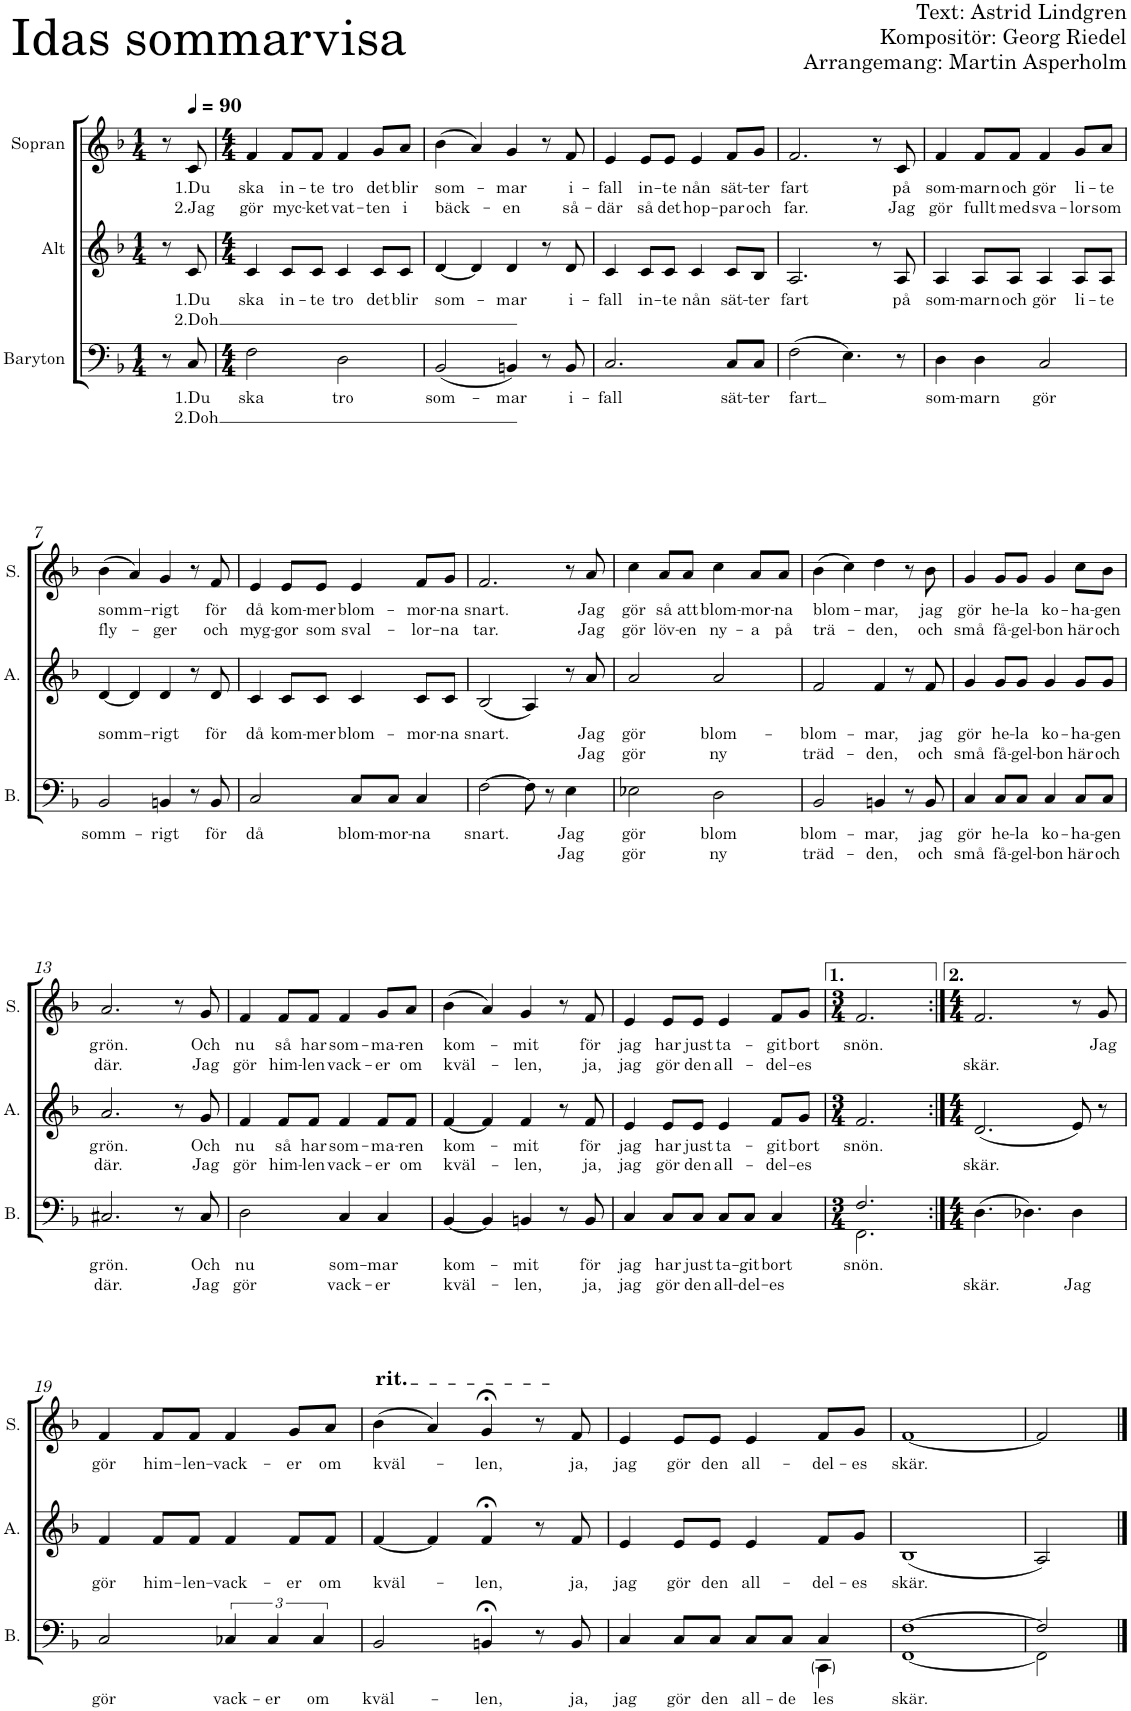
**kern	**text	**text	**kern	**text	**text	**kern	**text	**text
*part3	*part3	*part3	*part2	*part2	*part2	*part1	*part1	*part1
*staff3	*staff3	*staff3	*staff2	*staff2	*staff2	*staff1	*staff1	*staff1
*I"Baryton	*	*	*I"Alt	*	*	*I"Sopran	*	*
*I'B.	*	*	*I'A.	*	*	*I'S.	*	*
*clefF4	*	*	*clefG2	*	*	*clefG2	*	*
*k[b-]	*	*	*k[b-]	*	*	*k[b-]	*	*
*M1/4	*	*	*M1/4	*	*	*M1/4	*	*
=1	=1	=1	=1	=1	=1	=1	=1	=1
8r	.	.	8r	.	.	8r	.	.
*	*	*	*	*	*	*MM90	*	*
!	!LO:LY:b	!LO:LY:b	!	!LO:LY:b	!LO:LY:b	!	!LO:LY:b	!LO:LY:b
8C/	1.Du	2.Doh	8c/	1.Du	2.Doh	8c/	1.Du	2.Jag
=2	=2	=2	=2	=2	=2	=2	=2	=2
*M4/4	*	*	*M4/4	*	*	*M4/4	*	*
!	!LO:LY:b	!	!	!LO:LY:b	!	!	!LO:LY:b	!LO:LY:b
2F\	ska	.	4c/	ska	.	4f/	ska	gör
!	!	!	!	!LO:LY:b	!	!	!LO:LY:b	!LO:LY:b
.	.	.	8c/L	in-	.	8f/L	in-	myc-
!	!	!	!	!LO:LY:b	!	!	!LO:LY:b	!LO:LY:b
.	.	.	8c/J	-te	.	8f/J	-te	-ket
!	!LO:LY:b	!	!	!LO:LY:b	!	!	!LO:LY:b	!LO:LY:b
2D\	tro	.	4c/	tro	.	4f/	tro	vat-
!	!	!	!	!LO:LY:b	!	!	!LO:LY:b	!LO:LY:b
.	.	.	8c/L	det	.	8g/L	det	-ten
!	!	!	!	!LO:LY:b	!	!	!LO:LY:b	!LO:LY:b
.	.	.	8c/J	blir	.	8a/J	blir	i
=3	=3	=3	=3	=3	=3	=3	=3	=3
!	!LO:LY:b	!	!	!LO:LY:b	!	!	!LO:LY:b	!LO:LY:b
(2BB-/	som-	.	[4d/	som-	.	(4b-\	som-	bäck-
.	.	.	4d/]	.	.	4a/)	.	.
!	!LO:LY:b	!	!	!LO:LY:b	!	!	!LO:LY:b	!LO:LY:b
4BBn/)	-mar	.	4d/	-mar	.	4g/	-mar	-en
8r	.	.	8r	.	.	8r	.	.
!	!LO:LY:b	!	!	!LO:LY:b	!	!	!LO:LY:b	!LO:LY:b
8BB/	i-	.	8d/	i-	.	8f/	i-	så-
=4	=4	=4	=4	=4	=4	=4	=4	=4
!	!LO:LY:b	!	!	!LO:LY:b	!	!	!LO:LY:b	!LO:LY:b
2.C/	-fall	.	4c/	-fall	.	4e/	-fall	-där
!	!	!	!	!LO:LY:b	!	!	!LO:LY:b	!LO:LY:b
.	.	.	8c/L	in-	.	8e/L	in-	så
!	!	!	!	!LO:LY:b	!	!	!LO:LY:b	!LO:LY:b
.	.	.	8c/J	-te	.	8e/J	-te	det
!	!	!	!	!LO:LY:b	!	!	!LO:LY:b	!LO:LY:b
.	.	.	4c/	nån	.	4e/	nån	hop-
!	!LO:LY:b	!	!	!LO:LY:b	!	!	!LO:LY:b	!LO:LY:b
8C/L	sät-	.	8c/L	sät-	.	8f/L	sät-	-par
!	!LO:LY:b	!	!	!LO:LY:b	!	!	!LO:LY:b	!LO:LY:b
8C/J	-ter	.	8B-/J	-ter	.	8g/J	-ter	och
=5	=5	=5	=5	=5	=5	=5	=5	=5
!	!LO:LY:b	!	!	!LO:LY:b	!	!	!LO:LY:b	!LO:LY:b
(2F\	-fart	.	2.A/	fart	.	2.f/	fart	far.
4.E\)	.	.	.	.	.	.	.	.
.	.	.	8r	.	.	8r	.	.
!	!	!	!	!LO:LY:b	!	!	!LO:LY:b	!LO:LY:b
8r	.	.	8A/	på	.	8c/	på	Jag
=6	=6	=6	=6	=6	=6	=6	=6	=6
!	!LO:LY:b	!	!	!LO:LY:b	!	!	!LO:LY:b	!LO:LY:b
4D\	som-	.	4A/	som-	.	4f/	som-	gör
!	!LO:LY:b	!	!	!LO:LY:b	!	!	!LO:LY:b	!LO:LY:b
4D\	-marn	.	8A/L	-marn	.	8f/L	-marn	fullt
!	!	!	!	!LO:LY:b	!	!	!LO:LY:b	!LO:LY:b
.	.	.	8A/J	och	.	8f/J	och	med
!	!LO:LY:b	!	!	!LO:LY:b	!	!	!LO:LY:b	!LO:LY:b
2C/	gör	.	4A/	gör	.	4f/	gör	sva-
!	!	!	!	!LO:LY:b	!	!	!LO:LY:b	!LO:LY:b
.	.	.	8A/L	li-	.	8g/L	li-	-lor
!	!	!	!	!LO:LY:b	!	!	!LO:LY:b	!LO:LY:b
.	.	.	8A/J	-te	.	8a/J	-te	som
!!LO:LB:g=z
=7	=7	=7	=7	=7	=7	=7	=7	=7
!	!LO:LY:b	!	!	!LO:LY:b	!	!	!LO:LY:b	!LO:LY:b
2BB-/	somm-	.	[4d/	somm-	.	(4b-\	somm-	fly-
.	.	.	4d/]	.	.	4a/)	.	.
!	!LO:LY:b	!	!	!LO:LY:b	!	!	!LO:LY:b	!LO:LY:b
4BBn/	-rigt	.	4d/	-rigt	.	4g/	-rigt	-ger
8r	.	.	8r	.	.	8r	.	.
!	!LO:LY:b	!	!	!LO:LY:b	!	!	!LO:LY:b	!LO:LY:b
8BB/	för	.	8d/	för	.	8f/	för	och
=8	=8	=8	=8	=8	=8	=8	=8	=8
!	!LO:LY:b	!	!	!LO:LY:b	!	!	!LO:LY:b	!LO:LY:b
2C/	då	.	4c/	då	.	4e/	då	myg-
!	!	!	!	!LO:LY:b	!	!	!LO:LY:b	!LO:LY:b
.	.	.	8c/L	kom-	.	8e/L	kom-	-gor
!	!	!	!	!LO:LY:b	!	!	!LO:LY:b	!LO:LY:b
.	.	.	8c/J	-mer	.	8e/J	-mer	som
!	!LO:LY:b	!	!	!LO:LY:b	!	!	!LO:LY:b	!LO:LY:b
8C/L	blom-	.	4c/	blom-	.	4e/	blom-	sval-
!	!LO:LY:b	!	!	!	!	!	!	!
8C/J	-mor-	.	.	.	.	.	.	.
!	!LO:LY:b	!	!	!LO:LY:b	!	!	!LO:LY:b	!LO:LY:b
4C/	-na	.	8c/L	-mor-	.	8f/L	-mor-	-lor-
!	!	!	!	!LO:LY:b	!	!	!LO:LY:b	!LO:LY:b
.	.	.	8c/J	-na	.	8g/J	-na	-na
=9	=9	=9	=9	=9	=9	=9	=9	=9
!	!LO:LY:b	!	!	!LO:LY:b	!	!	!LO:LY:b	!LO:LY:b
[2F\	snart.	.	(2B-/	snart.	.	2.f/	snart.	tar.
8F\]	.	.	4A/)	.	.	.	.	.
8r	.	.	.	.	.	.	.	.
!	!LO:LY:b	!LO:LY:b	!	!	!	!	!	!
4E\	Jag	Jag	8r	.	.	8r	.	.
!	!	!	!	!LO:LY:b	!LO:LY:b	!	!LO:LY:b	!LO:LY:b
.	.	.	8a/	Jag	Jag	8a/	Jag	Jag
=10	=10	=10	=10	=10	=10	=10	=10	=10
!	!LO:LY:b	!LO:LY:b	!	!LO:LY:b	!LO:LY:b	!	!LO:LY:b	!LO:LY:b
2E-X\	gör	gör	2a/	gör	gör	4cc\	gör	gör
!	!	!	!	!	!	!	!LO:LY:b	!LO:LY:b
.	.	.	.	.	.	8a/L	så	löv-
!	!	!	!	!	!	!	!LO:LY:b	!LO:LY:b
.	.	.	.	.	.	8a/J	att	-en
!	!LO:LY:b	!LO:LY:b	!	!LO:LY:b	!LO:LY:b	!	!LO:LY:b	!LO:LY:b
2D\	blom	ny	2a/	blom-	ny	4cc\	blom-	ny-
!	!	!	!	!	!	!	!LO:LY:b	!LO:LY:b
.	.	.	.	.	.	8a/L	-mor-	-a
!	!	!	!	!	!	!	!LO:LY:b	!LO:LY:b
.	.	.	.	.	.	8a/J	-na	på
=11	=11	=11	=11	=11	=11	=11	=11	=11
!	!LO:LY:b	!LO:LY:b	!	!LO:LY:b	!LO:LY:b	!	!LO:LY:b	!LO:LY:b
2BB-/	blom-	träd-	2f/	-blom-	träd-	(4b-\	blom-	trä-
.	.	.	.	.	.	4cc\)	.	.
!	!LO:LY:b	!LO:LY:b	!	!LO:LY:b	!LO:LY:b	!	!LO:LY:b	!LO:LY:b
4BBn/	-mar,	-den,	4f/	-mar,	-den,	4dd\	-mar,	-den,
8r	.	.	8r	.	.	8r	.	.
!	!LO:LY:b	!LO:LY:b	!	!LO:LY:b	!LO:LY:b	!	!LO:LY:b	!LO:LY:b
8BB/	jag	och	8f/	jag	och	8b-\	jag	och
=12	=12	=12	=12	=12	=12	=12	=12	=12
!	!LO:LY:b	!LO:LY:b	!	!LO:LY:b	!LO:LY:b	!	!LO:LY:b	!LO:LY:b
4C/	gör	små	4g/	gör	små	4g/	gör	små
!	!LO:LY:b	!LO:LY:b	!	!LO:LY:b	!LO:LY:b	!	!LO:LY:b	!LO:LY:b
8C/L	he-	få-	8g/L	he-	få-	8g/L	he-	få-
!	!LO:LY:b	!LO:LY:b	!	!LO:LY:b	!LO:LY:b	!	!LO:LY:b	!LO:LY:b
8C/J	-la	-gel-	8g/J	-la	-gel-	8g/J	-la	-gel-
!	!LO:LY:b	!LO:LY:b	!	!LO:LY:b	!LO:LY:b	!	!LO:LY:b	!LO:LY:b
4C/	ko-	-bon	4g/	ko-	-bon	4g/	ko-	-bon
!	!LO:LY:b	!LO:LY:b	!	!LO:LY:b	!LO:LY:b	!	!LO:LY:b	!LO:LY:b
8C/L	-ha-	här	8g/L	-ha-	här	8cc\L	-ha-	här
!	!LO:LY:b	!LO:LY:b	!	!LO:LY:b	!LO:LY:b	!	!LO:LY:b	!LO:LY:b
8C/J	-gen	och	8g/J	-gen	och	8b-\J	-gen	och
!!LO:LB:g=z
=13	=13	=13	=13	=13	=13	=13	=13	=13
!	!LO:LY:b	!LO:LY:b	!	!LO:LY:b	!LO:LY:b	!	!LO:LY:b	!LO:LY:b
2.C#X/	grön.	där.	2.a/	grön.	där.	2.a/	grön.	där.
8r	.	.	8r	.	.	8r	.	.
!	!LO:LY:b	!LO:LY:b	!	!LO:LY:b	!LO:LY:b	!	!LO:LY:b	!LO:LY:b
8C#/	Och	Jag	8g/	Och	Jag	8g/	Och	Jag
=14	=14	=14	=14	=14	=14	=14	=14	=14
!	!LO:LY:b	!LO:LY:b	!	!LO:LY:b	!LO:LY:b	!	!LO:LY:b	!LO:LY:b
2D\	nu	gör	4f/	nu	gör	4f/	nu	gör
!	!	!	!	!LO:LY:b	!LO:LY:b	!	!LO:LY:b	!LO:LY:b
.	.	.	8f/L	så	him-	8f/L	så	him-
!	!	!	!	!LO:LY:b	!LO:LY:b	!	!LO:LY:b	!LO:LY:b
.	.	.	8f/J	har	-len	8f/J	har	-len
!	!LO:LY:b	!LO:LY:b	!	!LO:LY:b	!LO:LY:b	!	!LO:LY:b	!LO:LY:b
4C/	som-	vack-	4f/	som-	vack-	4f/	som-	vack-
!	!LO:LY:b	!LO:LY:b	!	!LO:LY:b	!LO:LY:b	!	!LO:LY:b	!LO:LY:b
4C/	-mar	-er	8f/L	-ma-	-er	8g/L	-ma-	-er
!	!	!	!	!LO:LY:b	!LO:LY:b	!	!LO:LY:b	!LO:LY:b
.	.	.	8f/J	-ren	om	8a/J	-ren	om
=15	=15	=15	=15	=15	=15	=15	=15	=15
!	!LO:LY:b	!LO:LY:b	!	!LO:LY:b	!LO:LY:b	!	!LO:LY:b	!LO:LY:b
[4BB-/	kom-	-kväl-	[4f/	kom-	kväl-	(4b-\	kom-	kväl-
4BB-/]	.	.	4f/]	.	.	4a/)	.	.
!	!LO:LY:b	!LO:LY:b	!	!LO:LY:b	!LO:LY:b	!	!LO:LY:b	!LO:LY:b
4BBn/	-mit	-len,	4f/	-mit	-len,	4g/	-mit	-len,
8r	.	.	8r	.	.	8r	.	.
!	!LO:LY:b	!LO:LY:b	!	!LO:LY:b	!LO:LY:b	!	!LO:LY:b	!LO:LY:b
8BB/	för	ja,	8f/	för	ja,	8f/	för	ja,
=16	=16	=16	=16	=16	=16	=16	=16	=16
!	!LO:LY:b	!LO:LY:b	!	!LO:LY:b	!LO:LY:b	!	!LO:LY:b	!LO:LY:b
4C/	jag	jag	4e/	jag	jag	4e/	jag	jag
!	!LO:LY:b	!LO:LY:b	!	!LO:LY:b	!LO:LY:b	!	!LO:LY:b	!LO:LY:b
8C/L	har	gör	8e/L	har	gör	8e/L	har	gör
!	!LO:LY:b	!LO:LY:b	!	!LO:LY:b	!LO:LY:b	!	!LO:LY:b	!LO:LY:b
8C/J	just	den	8e/J	just	den	8e/J	just	den
!	!LO:LY:b	!LO:LY:b	!	!LO:LY:b	!LO:LY:b	!	!LO:LY:b	!LO:LY:b
8C/L	ta-	all-	4e/	ta-	all-	4e/	ta-	all-
!	!LO:LY:b	!LO:LY:b	!	!	!	!	!	!
8C/J	-git	-del-	.	.	.	.	.	.
!	!LO:LY:b	!LO:LY:b	!	!LO:LY:b	!LO:LY:b	!	!LO:LY:b	!LO:LY:b
4C/	bort	es	8f/L	git	-del-	8f/L	-git	-del-
!	!	!	!	!LO:LY:b	!LO:LY:b	!	!LO:LY:b	!LO:LY:b
.	.	.	8g/J	bort	-es	8g/J	bort	-es
=17	=17	=17	=17	=17	=17	=17	=17	=17
*M3/4	*	*	*M3/4	*	*	*M3/4	*	*
*^	*	*	*	*	*	*	*	*
!	!	!LO:LY:b	!	!	!LO:LY:b	!	!	!LO:LY:b	!
2.F/	2.FF\	snön.	.	2.f/	snön.	.	2.f/	snön.	.
*v	*v	*	*	*	*	*	*	*	*
=18:|!	=18:|!	=18:|!	=18:|!	=18:|!	=18:|!	=18:|!	=18:|!	=18:|!
*M4/4	*	*	*M4/4	*	*	*M4/4	*	*
*^	*	*	*	*	*	*	*	*
!	!	!	!LO:LY:b	!	!	!LO:LY:b	!	!	!LO:LY:b
*v	*v	*	*	*	*	*	*	*	*
(4.D\	.	skär.	(2.d/	.	skär.	2.f/	.	skär.
4.D-X\)	.	.	.	.	.	.	.	.
!	!	!LO:LY:b	!	!	!	!	!	!
4D-\	.	Jag	8e/)	.	.	8r	.	.
!	!	!	!	!	!	!	!LO:LY:b	!
.	.	.	8r	.	.	8g/	Jag	.
!!LO:LB:g=z
=19	=19	=19	=19	=19	=19	=19	=19	=19
!	!LO:LY:b	!	!	!LO:LY:b	!	!	!LO:LY:b	!
2C/	gör	.	4f/	gör	.	4f/	gör	.
!	!	!	!	!LO:LY:b	!	!	!LO:LY:b	!
.	.	.	8f/L	him-	.	8f/L	him-	.
!	!	!	!	!LO:LY:b	!	!	!LO:LY:b	!
.	.	.	8f/J	-len-	.	8f/J	-len-	.
!	!LO:LY:b	!	!	!LO:LY:b	!	!	!LO:LY:b	!
6C-X/	vack-	.	4f/	-vack-	.	4f/	-vack-	.
!	!LO:LY:b	!	!	!	!	!	!	!
6C-/	-er	.	.	.	.	.	.	.
!	!	!	!	!LO:LY:b	!	!	!LO:LY:b	!
.	.	.	8f/L	-er	.	8g/L	-er	.
!	!LO:LY:b	!	!	!	!	!	!	!
6C-/	om	.	.	.	.	.	.	.
!	!	!	!	!LO:LY:b	!	!	!LO:LY:b	!
.	.	.	8f/J	om	.	8a/J	om	.
=20	=20	=20	=20	=20	=20	=20	=20	=20
!	!	!	!	!	!	!LO:TX:a:t=rit.	!	!
!	!LO:LY:b	!	!	!LO:LY:b	!	!	!LO:LY:b	!
2BB-/	kväl-	.	[4f/	kväl-	.	(4b-\	kväl-	.
.	.	.	4f/]	.	.	4a/)	.	.
!	!LO:LY:b	!	!	!LO:LY:b	!	!	!LO:LY:b	!
4BBn;</	-len,	.	4f;</	-len,	.	4g;</	-len,	.
8r	.	.	8r	.	.	8r	.	.
!	!LO:LY:b	!	!	!LO:LY:b	!	!	!LO:LY:b	!
8BB/	ja,	.	8f/	ja,	.	8f/	ja,	.
=21	=21	=21	=21	=21	=21	=21	=21	=21
!	!LO:LY:b	!	!	!LO:LY:b	!	!	!LO:LY:b	!
*^	*	*	*	*	*	*	*	*
4C/	2.ryy	jag	.	4e/	jag	.	4e/	jag	.
!	!	!LO:LY:b	!	!	!LO:LY:b	!	!	!LO:LY:b	!
8C/L	.	gör	.	8e/L	gör	.	8e/L	gör	.
!	!	!LO:LY:b	!	!	!LO:LY:b	!	!	!LO:LY:b	!
8C/J	.	den	.	8e/J	den	.	8e/J	den	.
!	!	!LO:LY:b	!	!	!LO:LY:b	!	!	!LO:LY:b	!
8C/L	.	all-	.	4e/	all-	.	4e/	all-	.
!	!	!LO:LY:b	!	!	!	!	!	!	!
8C/J	.	-de-	.	.	.	.	.	.	.
!	!	!LO:LY:b	!	!	!LO:LY:b	!	!	!LO:LY:b	!
4C/	4CC\	les	.	8f/L	-del-	.	8f/L	-del-	.
!	!	!	!	!	!LO:LY:b	!	!	!LO:LY:b	!
.	.	.	.	8g/J	-es	.	8g/J	-es	.
=22	=22	=22	=22	=22	=22	=22	=22	=22	=22
!	!	!LO:LY:b	!	!	!LO:LY:b	!	!	!LO:LY:b	!
[1F	[1FF	skär.	.	(1B-	skär.	.	[1f	skär.	.
=23	=23	=23	=23	=23	=23	=23	=23	=23	=23
2F/]	2FF\]	.	.	2A/)	.	.	2f/]	.	.
*v	*v	*	*	*	*	*	*	*	*
==	==	==	==	==	==	==	==	==
*-	*-	*-	*-	*-	*-	*-	*-	*-
